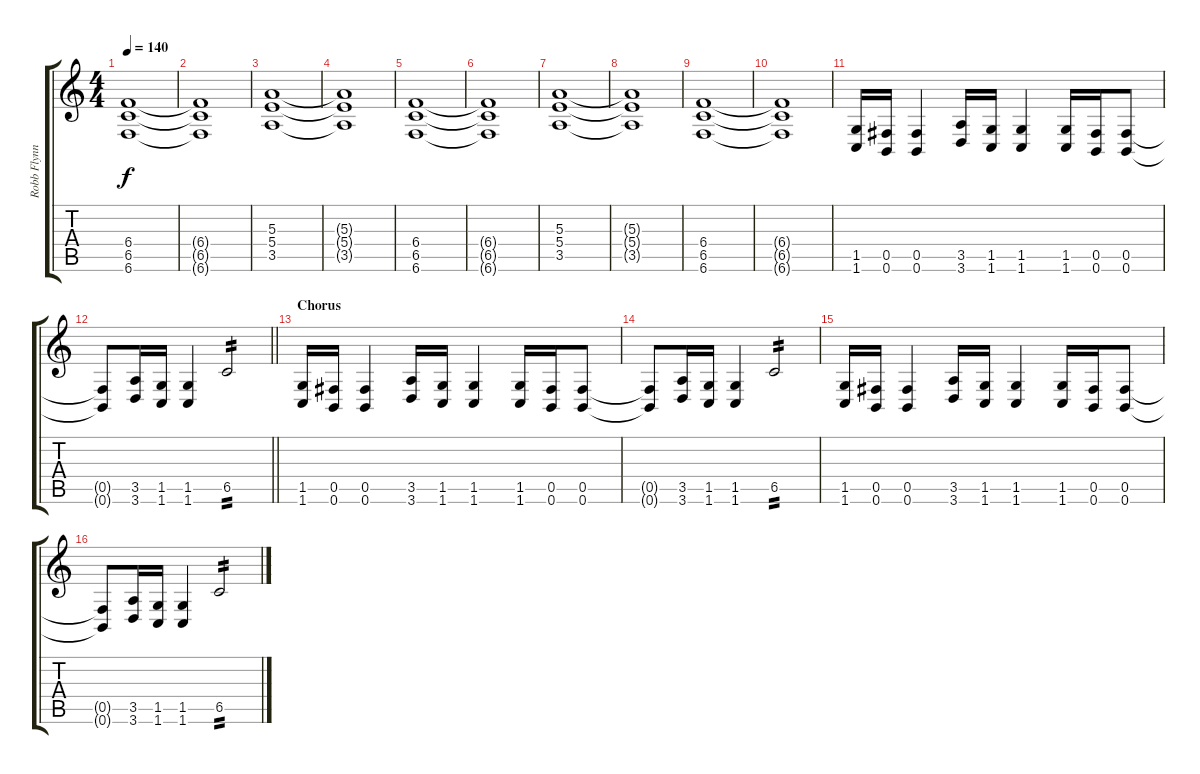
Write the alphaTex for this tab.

\track ("Robb Flynn" "Robb Flynn") {solo instrument distortionguitar}
\staff {score tabs}
\tuning (Db4 Ab3 E3 B2 Gb2 B1) {hide}
\ts (4 4)
\tempo 140
\clef g2
\ks c
(6.4 6.5 6.6).1{dy f} |
(6.4{t} 6.5{t} 6.6{t}).1 |
(5.3 5.4 3.5).1 |
(5.3{t} 5.4{t} 3.5{t}).1 |
(6.4 6.5 6.6).1 |
(6.4{t} 6.5{t} 6.6{t}).1 |
(5.3 5.4 3.5).1 |
(5.3{t} 5.4{t} 3.5{t}).1 |
(6.4 6.5 6.6).1 |
(6.4{t} 6.5{t} 6.6{t}).1 |
(1.5 1.6).16 (0.5 0.6).16 (0.5 0.6).4 (3.5 3.6).16 (1.5 1.6).16 (1.5 1.6).4 (1.5 1.6).16 (0.5 0.6).16 (0.5 0.6).8 |
\barLineRight lightlight
(0.5{t} 0.6{t}).8 (3.5 3.6).16 (1.5 1.6).16 (1.5 1.6).4 6.5.2{tp 2} |
\section ("" "Chorus")
(1.5 1.6).16 (0.5 0.6).16 (0.5 0.6).4 (3.5 3.6).16 (1.5 1.6).16 (1.5 1.6).4 (1.5 1.6).16 (0.5 0.6).16 (0.5 0.6).8 |
(0.5{t} 0.6{t}).8 (3.5 3.6).16 (1.5 1.6).16 (1.5 1.6).4 6.5.2{tp 2} |
(1.5 1.6).16 (0.5 0.6).16 (0.5 0.6).4 (3.5 3.6).16 (1.5 1.6).16 (1.5 1.6).4 (1.5 1.6).16 (0.5 0.6).16 (0.5 0.6).8 |
(0.5{t} 0.6{t}).8 (3.5 3.6).16 (1.5 1.6).16 (1.5 1.6).4 6.5.2{tp 2}
